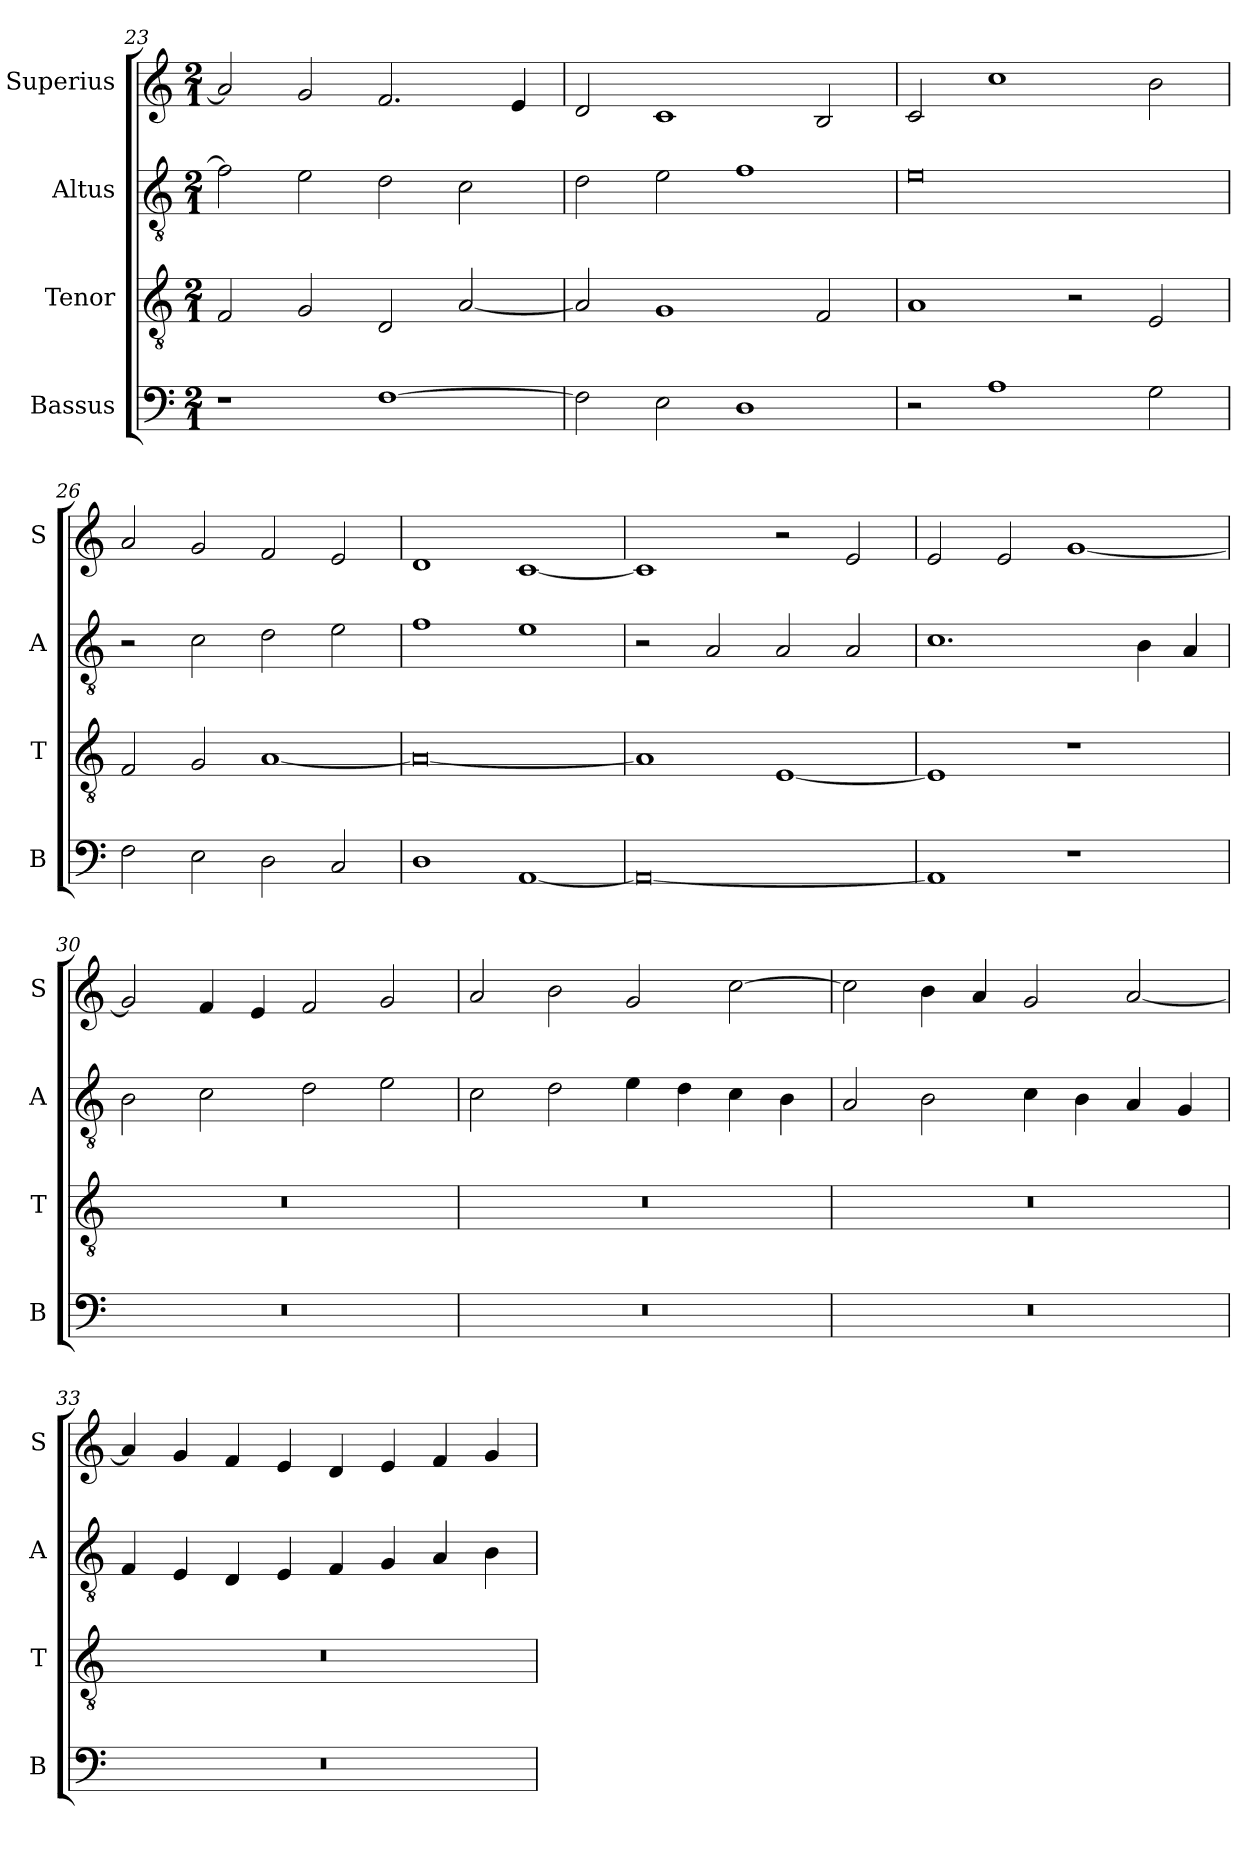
**kern	**kern	**kern	**kern
*part4	*part3	*part2	*part1
*staff4	*staff3	*staff2	*staff1
*I"Bassus	*I"Tenor	*I"Altus	*I"Superius
*I'B	*I'T	*I'A	*I'S
*clefF4	*clefGv2	*clefGv2	*clefG2
*k[]	*k[]	*k[]	*k[]
*M2/1	*M2/1	*M2/1	*M2/1
=23	=23	=23	=23
1r	2F	2f]	2a]
.	2G	2e	2g
[1F	2D	2d	2.f
.	[2A	2c	.
.	.	.	4e
=24	=24	=24	=24
2F]	2A]	2d	2d
2E	1G	2e	1c
1D	.	1f	.
.	2F	.	2B
=25	=25	=25	=25
2r	1A	0e	2c
1A	.	.	1cc
.	2r	.	.
2G	2E	.	2b
=26	=26	=26	=26
2F	2F	2r	2a
2E	2G	2c	2g
2D	[1A	2d	2f
2C	.	2e	2e
=27	=27	=27	=27
1D	0A_	1f	1d
[1AA	.	1e	[1c
=28	=28	=28	=28
0AA_	1A]	2r	1c]
.	.	2A	.
.	[1E	2A	2r
.	.	2A	2e
=29	=29	=29	=29
1AA]	1E]	1.c	2e
.	.	.	2e
1r	1r	.	[1g
.	.	4B	.
.	.	4A	.
=30	=30	=30	=30
0r	0r	2B	2g]
.	.	2c	4f
.	.	.	4e
.	.	2d	2f
.	.	2e	2g
=31	=31	=31	=31
0r	0r	2c	2a
.	.	2d	2b
.	.	4e	2g
.	.	4d	.
.	.	4c	[2cc
.	.	4B	.
=32	=32	=32	=32
0r	0r	2A	2cc]
.	.	2B	4b
.	.	.	4a
.	.	4c	2g
.	.	4B	.
.	.	4A	[2a
.	.	4G	.
=33	=33	=33	=33
0r	0r	4F	4a]
.	.	4E	4g
.	.	4D	4f
.	.	4E	4e
.	.	4F	4d
.	.	4G	4e
.	.	4A	4f
.	.	4B	4g
=	=	=	=
*-	*-	*-	*-
